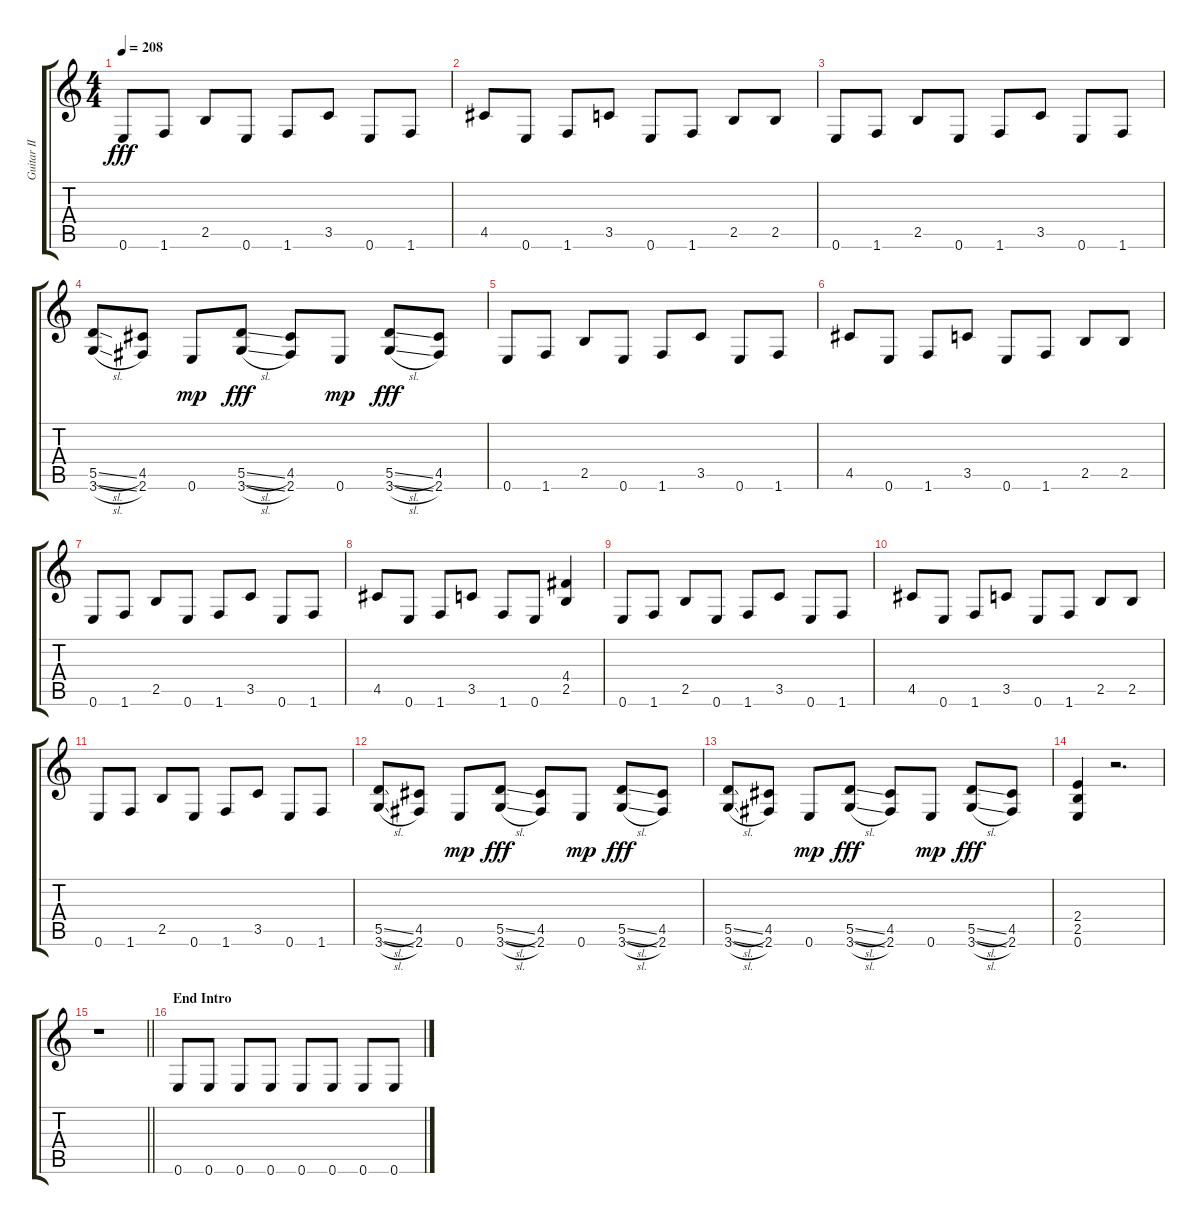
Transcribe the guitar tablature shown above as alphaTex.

\track ("Guitar II" "Guitar II") {instrument distortionguitar}
\staff {score tabs}
\tuning (E4 B3 G3 D3 A2 E2) {hide}
\ts (4 4)
\tempo 208
\clef g2
\ks c
0.6.8{dy fff} 1.6.8 2.5.8 0.6.8 1.6.8 3.5.8 0.6.8 1.6.8 |
4.5.8 0.6.8 1.6.8 3.5.8 0.6.8 1.6.8 2.5.8 2.5.8 |
0.6.8 1.6.8 2.5.8 0.6.8 1.6.8 3.5.8 0.6.8 1.6.8 |
(5.5{sl} 3.6{sl}).8 (4.5 2.6).8 0.6.8{dy mp} (5.5{sl} 3.6{sl}).8{dy fff} (4.5 2.6).8 0.6.8{dy mp} (5.5{sl} 3.6{sl}).8{dy fff} (4.5 2.6).8 |
0.6.8 1.6.8 2.5.8 0.6.8 1.6.8 3.5.8 0.6.8 1.6.8 |
4.5.8 0.6.8 1.6.8 3.5.8 0.6.8 1.6.8 2.5.8 2.5.8 |
0.6.8 1.6.8 2.5.8 0.6.8 1.6.8 3.5.8 0.6.8 1.6.8 |
4.5.8 0.6.8 1.6.8 3.5.8 1.6.8 0.6.8 (4.4 2.5).4 |
0.6.8 1.6.8 2.5.8 0.6.8 1.6.8 3.5.8 0.6.8 1.6.8 |
4.5.8 0.6.8 1.6.8 3.5.8 0.6.8 1.6.8 2.5.8 2.5.8 |
0.6.8 1.6.8 2.5.8 0.6.8 1.6.8 3.5.8 0.6.8 1.6.8 |
(5.5{sl} 3.6{sl}).8 (4.5 2.6).8 0.6.8{dy mp} (5.5{sl} 3.6{sl}).8{dy fff} (4.5 2.6).8 0.6.8{dy mp} (5.5{sl} 3.6{sl}).8{dy fff} (4.5 2.6).8 |
(5.5{sl} 3.6{sl}).8 (4.5 2.6).8 0.6.8{dy mp} (5.5{sl} 3.6{sl}).8{dy fff} (4.5 2.6).8 0.6.8{dy mp} (5.5{sl} 3.6{sl}).8{dy fff} (4.5 2.6).8 |
(2.4 2.5 0.6).4 r.2{d} |
\barLineRight lightlight
r.1 |
\section ("" "End Intro")
0.6.8 0.6.8 0.6.8 0.6.8 0.6.8 0.6.8 0.6.8 0.6.8
